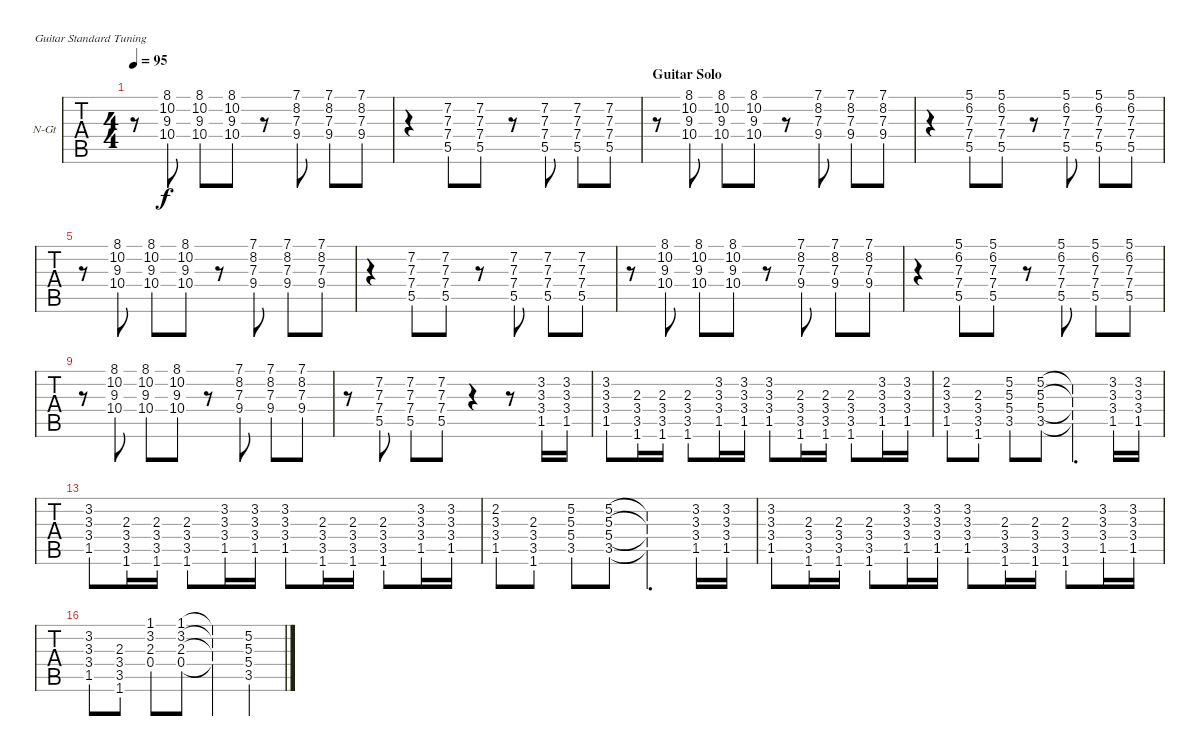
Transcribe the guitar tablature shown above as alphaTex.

\bracketExtendMode nobrackets
\firstSystemTrackNameOrientation horizontal
\otherSystemsTrackNameOrientation horizontal
\defaultBarNumberDisplay FirstOfSystem
\track ("Guitar (Rythm)" "N-Gt") {instrument acousticguitarnylon}
\staff {tabs}
\tuning (E4 B3 G3 D3 A2 E2)
\ts (4 4)
\tempo 95
\clef g2
\scale
0.258065
\ks c
r.8{dy f} (8.1 10.2 9.3 10.4).8 (8.1 10.2 9.3 10.4).8 (8.1 10.2 9.3 10.4).8 r.8 (7.1 8.2 7.3 9.4).8 (7.1 8.2 7.3 9.4).8 (7.1 8.2 7.3 9.4).8 |
\scale
0.241935 r.4 (7.2 7.3 7.4 5.5).8 (7.2 7.3 7.4 5.5).8 r.8 (7.2 7.3 7.4 5.5).8 (7.2 7.3 7.4 5.5).8 (7.2 7.3 7.4 5.5).8 |
\section ("" "Guitar Solo")
\scale
0.258065 r.8 (8.1 10.2 9.3 10.4).8 (8.1 10.2 9.3 10.4).8 (8.1 10.2 9.3 10.4).8 r.8 (7.1 8.2 7.3 9.4).8 (7.1 8.2 7.3 9.4).8 (7.1 8.2 7.3 9.4).8 |
\scale
0.241935 r.4 (5.1 6.2 7.3 7.4 5.5).8 (5.1 6.2 7.3 7.4 5.5).8 r.8 (5.1 6.2 7.3 7.4 5.5).8 (5.1 6.2 7.3 7.4 5.5).8 (5.1 6.2 7.3 7.4 5.5).8 |
\scale
0.258065 r.8 (8.1 10.2 9.3 10.4).8 (8.1 10.2 9.3 10.4).8 (8.1 10.2 9.3 10.4).8 r.8 (7.1 8.2 7.3 9.4).8 (7.1 8.2 7.3 9.4).8 (7.1 8.2 7.3 9.4).8 |
\scale
0.241935 r.4 (7.2 7.3 7.4 5.5).8 (7.2 7.3 7.4 5.5).8 r.8 (7.2 7.3 7.4 5.5).8 (7.2 7.3 7.4 5.5).8 (7.2 7.3 7.4 5.5).8 |
\scale
0.258065 r.8 (8.1 10.2 9.3 10.4).8 (8.1 10.2 9.3 10.4).8 (8.1 10.2 9.3 10.4).8 r.8 (7.1 8.2 7.3 9.4).8 (7.1 8.2 7.3 9.4).8 (7.1 8.2 7.3 9.4).8 |
\scale
0.241935 r.4 (5.1 6.2 7.3 7.4 5.5).8 (5.1 6.2 7.3 7.4 5.5).8 r.8 (5.1 6.2 7.3 7.4 5.5).8 (5.1 6.2 7.3 7.4 5.5).8 (5.1 6.2 7.3 7.4 5.5).8 |
\scale
0.22567 r.8 (8.1 10.2 9.3 10.4).8 (8.1 10.2 9.3 10.4).8 (8.1 10.2 9.3 10.4).8 r.8 (7.1 8.2 7.3 9.4).8 (7.1 8.2 7.3 9.4).8 (7.1 8.2 7.3 9.4).8 |
\scale
0.246827 r.8 (7.2 7.3 7.4 5.5).8 (7.2 7.3 7.4 5.5).8 (7.2 7.3 7.4 5.5).8 r.4 r.8 (3.2 3.3 3.4 1.5).16 (3.2 3.3 3.4 1.5).16 |
\scale
0.299013 (3.2 3.3 3.4 1.5).8 (2.3 3.4 3.5 1.6).16 (2.3 3.4 3.5 1.6).16 (2.3 3.4 3.5 1.6).8 (3.2 3.3 3.4 1.5).16 (3.2 3.3 3.4 1.5).16 (3.2 3.3 3.4 1.5).8 (2.3 3.4 3.5 1.6).16 (2.3 3.4 3.5 1.6).16 (2.3 3.4 3.5 1.6).8 (3.2 3.3 3.4 1.5).16 (3.2 3.3 3.4 1.5).16 |
\scale
0.228491 (2.2 3.3 3.4 1.5).8 (2.3 3.4 3.5 1.6).8 (5.2 5.3 5.4 3.5).8 (5.2 5.3 5.4 3.5).8 (5.2{t} 5.3{t} 5.4{t} 3.5{t}).4{d} (3.2 3.3 3.4 1.5).16 (3.2 3.3 3.4 1.5).16 |
\scale
0.292011 (3.2 3.3 3.4 1.5).8 (2.3 3.4 3.5 1.6).16 (2.3 3.4 3.5 1.6).16 (2.3 3.4 3.5 1.6).8 (3.2 3.3 3.4 1.5).16 (3.2 3.3 3.4 1.5).16 (3.2 3.3 3.4 1.5).8 (2.3 3.4 3.5 1.6).16 (2.3 3.4 3.5 1.6).16 (2.3 3.4 3.5 1.6).8 (3.2 3.3 3.4 1.5).16 (3.2 3.3 3.4 1.5).16 |
\scale
0.22314 (2.2 3.3 3.4 1.5).8 (2.3 3.4 3.5 1.6).8 (5.2 5.3 5.4 3.5).8 (5.2 5.3 5.4 3.5).8 (5.2{t} 5.3{t} 5.4{t} 3.5{t}).4{d} (3.2 3.3 3.4 1.5).16 (3.2 3.3 3.4 1.5).16 |
\scale
0.292011 (3.2 3.3 3.4 1.5).8 (2.3 3.4 3.5 1.6).16 (2.3 3.4 3.5 1.6).16 (2.3 3.4 3.5 1.6).8 (3.2 3.3 3.4 1.5).16 (3.2 3.3 3.4 1.5).16 (3.2 3.3 3.4 1.5).8 (2.3 3.4 3.5 1.6).16 (2.3 3.4 3.5 1.6).16 (2.3 3.4 3.5 1.6).8 (3.2 3.3 3.4 1.5).16 (3.2 3.3 3.4 1.5).16 |
\scale
0.192837 (3.2 3.3 3.4 1.5).8 (2.3 3.4 3.5 1.6).8 (1.1 3.2 2.3 0.4).8 (1.1 3.2 2.3 0.4).8 (1.1{t} 3.2{t} 2.3{t} 0.4{t}).4 (5.2 5.3 5.4 3.5).4
